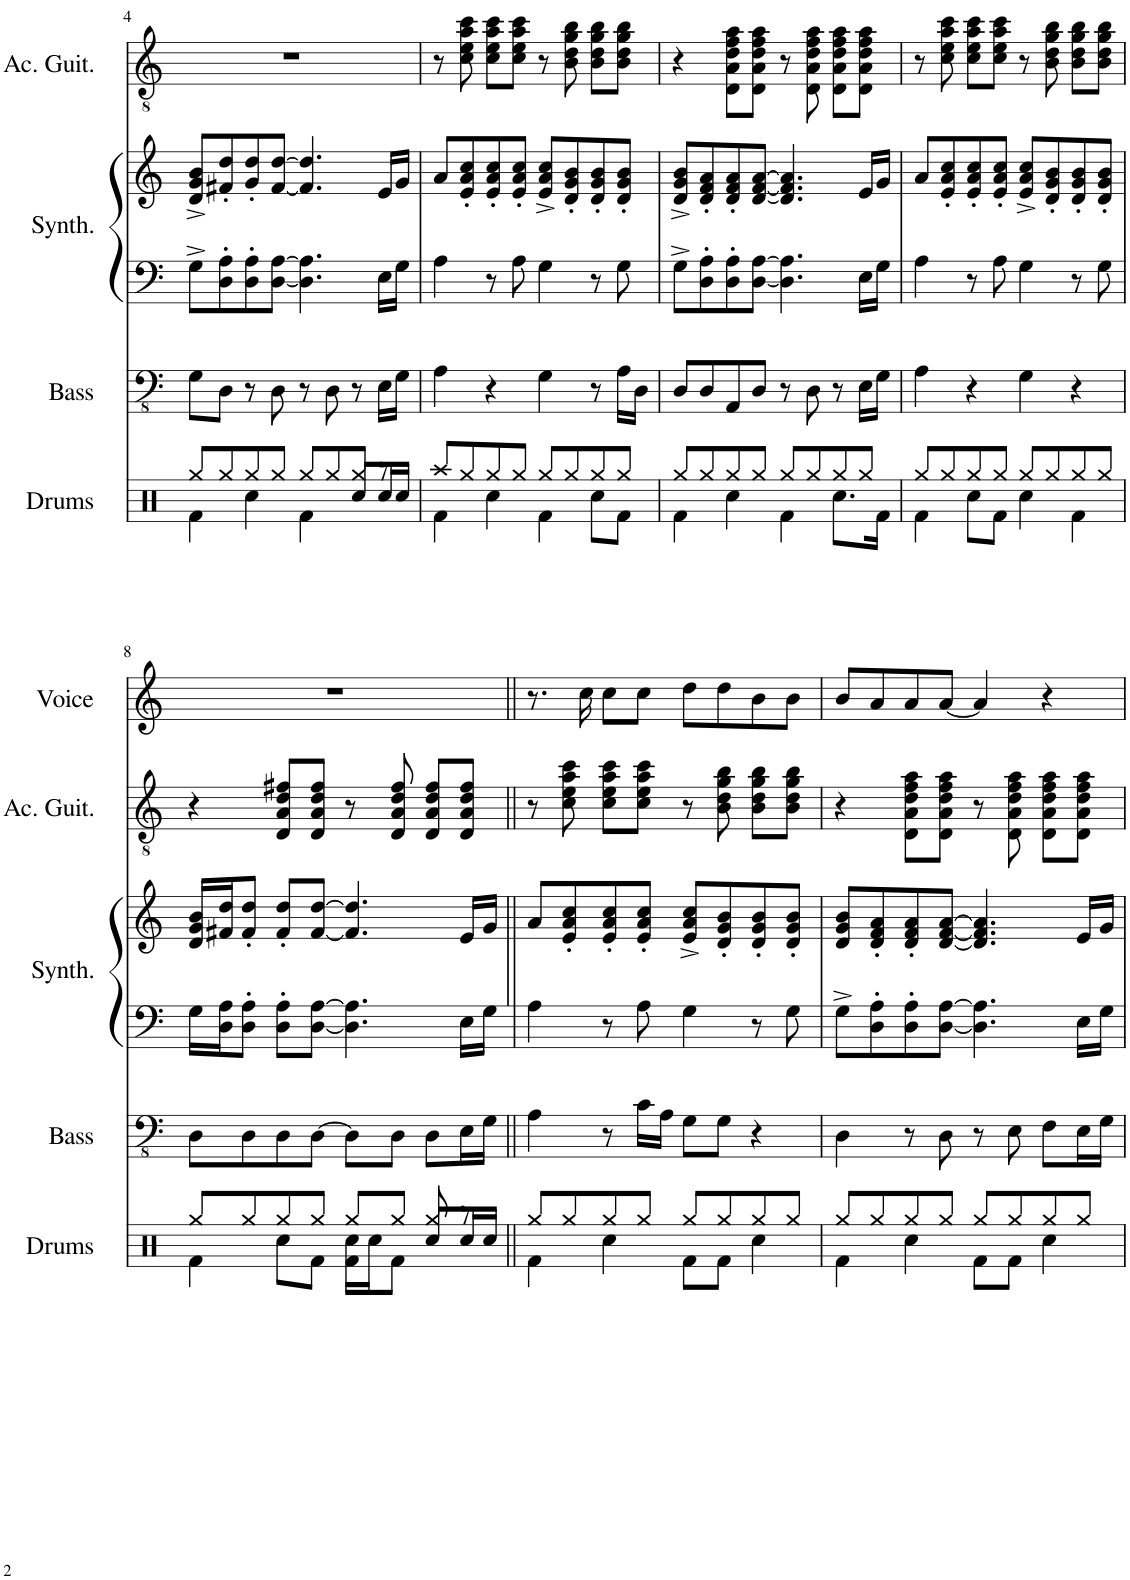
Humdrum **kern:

**kern	**kern	**kern	**kern	**kern
*part4	*part3	*part3	*part2	*part1
*staff5	*staff4	*staff3	*staff2	*staff1
*I"Electric Bass	*I"Synth Strings	*	*I"Acoustic Guitar	*I"Vocals
*I'Bass	*I'Synth.	*	*I'Ac. Guit.	*
!!LO:PB:g=z
*clefFv4	*clefF4	*clefG2	*clefGv2	*clefG2
*	*	*	*	*ITrd4c7
*k[]	*k[]	*k[]	*k[]	*k[]
*M4/4	*M4/4	*M4/4	*M4/4	*M4/4
=4	=4	=4	=4	=4
8GG\L	8G^\L	8d/^ 8g/^ 8b/^L	1r	1r
8DD\J	8D\' 8A\'	8f#X/' 8dd/'	.	.
8r	8D\' 8A\'	8g/' 8dd/'	.	.
8DD\	[8D\ [8A\J	[8f#/ [8dd/J	.	.
8r	4.D\] 4.A\]	4.f#/] 4.dd/]	.	.
8DD\	.	.	.	.
8r	.	.	.	.
16EE\LL	16E\LL	16e/LL	.	.
16GG\JJ	16G\JJ	16g/JJ	.	.
=5	=5	=5	=5	=5
4AA\	4A\	8a/L	8r	1r
.	.	8e/' 8a/' 8cc/'	8c\ 8e\ 8a\ 8cc\	.
4r	8r	8e/' 8a/' 8cc/'	8c\ 8e\ 8a\ 8cc\L	.
.	8A\	8e/' 8a/' 8cc/'J	8c\ 8e\ 8a\ 8cc\J	.
4GG\	4G\	8e/^ 8a/^ 8cc/^L	8r	.
.	.	8d/' 8g/' 8b/'	8B\ 8d\ 8g\ 8b\	.
8r	8r	8d/' 8g/' 8b/'	8B\ 8d\ 8g\ 8b\L	.
16AA\LL	8G\	8d/' 8g/' 8b/'J	8B\ 8d\ 8g\ 8b\J	.
16DD\JJ	.	.	.	.
=6	=6	=6	=6	=6
8DD/L	8G^\L	8d/^ 8g/^ 8b/^L	4r	1r
8DD/	8D\' 8A\'	8d/' 8f/' 8a/'	.	.
8AAA/	8D\' 8A\'	8d/' 8f/' 8a/'	8D\ 8A\ 8d\ 8f\ 8a\L	.
8DD/J	[8D\ [8A\J	[8d/ [8f/ [8a/J	8D\ 8A\ 8d\ 8f\ 8a\J	.
8r	4.D\] 4.A\]	4.d/] 4.f/] 4.a/]	8r	.
8DD\	.	.	8D\ 8A\ 8d\ 8f\ 8a\	.
8r	.	.	8D\ 8A\ 8d\ 8f\ 8a\L	.
16EE\LL	16E\LL	16e/LL	8D\ 8A\ 8d\ 8f\ 8a\J	.
16GG\JJ	16G\JJ	16g/JJ	.	.
=7	=7	=7	=7	=7
4AA\	4A\	8a/L	8r	1r
.	.	8e/' 8a/' 8cc/'	8c\ 8e\ 8a\ 8cc\	.
4r	8r	8e/' 8a/' 8cc/'	8c\ 8e\ 8a\ 8cc\L	.
.	8A\	8e/' 8a/' 8cc/'J	8c\ 8e\ 8a\ 8cc\J	.
4GG\	4G\	8e/^ 8a/^ 8cc/^L	8r	.
.	.	8d/' 8g/' 8b/'	8B\ 8d\ 8g\ 8b\	.
4r	8r	8d/' 8g/' 8b/'	8B\ 8d\ 8g\ 8b\L	.
.	8G\	8d/' 8g/' 8b/'J	8B\ 8d\ 8g\ 8b\J	.
!!LO:LB:g=z
=8	=8	=8	=8	=8
8DD\L	16G\LL	16d/ 16g/ 16b/LL	4r	1r
.	16D\ 16A\J	16f#X/ 16dd/J	.	.
8DD\	8D\' 8A\'J	8f#/' 8dd/'J	.	.
8DD\	8D\' 8A\'L	8f#/' 8dd/'L	8D/ 8A/ 8d/ 8f#X/L	.
[8DD\J	[8D\ [8A\J	[8f#/ [8dd/J	8D/ 8A/ 8d/ 8f#/J	.
8DD\L]	4.D\] 4.A\]	4.f#/] 4.dd/]	8r	.
8DD\J	.	.	8D/ 8A/ 8d/ 8f#/	.
8DD\L	.	.	8D/ 8A/ 8d/ 8f#/L	.
16EE\L	16E\LL	16e/LL	8D/ 8A/ 8d/ 8f#/J	.
16GG\JJ	16G\JJ	16g/JJ	.	.
=9||	=9||	=9||	=9||	=9||
4AA\	4A\	8a/L	8r	8.r
.	.	8e/' 8a/' 8cc/'	8c\ 8e\ 8a\ 8cc\	.
.	.	.	.	16cc\
8r	8r	8e/' 8a/' 8cc/'	8c\ 8e\ 8a\ 8cc\L	8cc\L
16C\LL	8A\	8e/' 8a/' 8cc/'J	8c\ 8e\ 8a\ 8cc\J	8cc\J
16AA\JJ	.	.	.	.
8GG\L	4G\	8e/^ 8a/^ 8cc/^L	8r	8dd\L
8GG\J	.	8d/' 8g/' 8b/'	8B\ 8d\ 8g\ 8b\	8dd\
4r	8r	8d/' 8g/' 8b/'	8B\ 8d\ 8g\ 8b\L	8b\
.	8G\	8d/' 8g/' 8b/'J	8B\ 8d\ 8g\ 8b\J	8b\J
=10	=10	=10	=10	=10
4DD\	8G^\L	8d/ 8g/ 8b/L	4r	8b/L
.	8D\' 8A\'	8d/' 8f/' 8a/'	.	8a/
8r	8D\' 8A\'	8d/' 8f/' 8a/'	8D\ 8A\ 8d\ 8f\ 8a\L	8a/
8DD\	[8D\ [8A\J	[8d/ [8f/ [8a/J	8D\ 8A\ 8d\ 8f\ 8a\J	[8a/J
8r	4.D\] 4.A\]	4.d/] 4.f/] 4.a/]	8r	4a/]
8EE\	.	.	8D\ 8A\ 8d\ 8f\ 8a\	.
8FF\L	.	.	8D\ 8A\ 8d\ 8f\ 8a\L	4r
16EE\L	16E\LL	16e/LL	8D\ 8A\ 8d\ 8f\ 8a\J	.
16GG\JJ	16G\JJ	16g/JJ	.	.
=	=	=	=	=
*-	*-	*-	*-	*-
